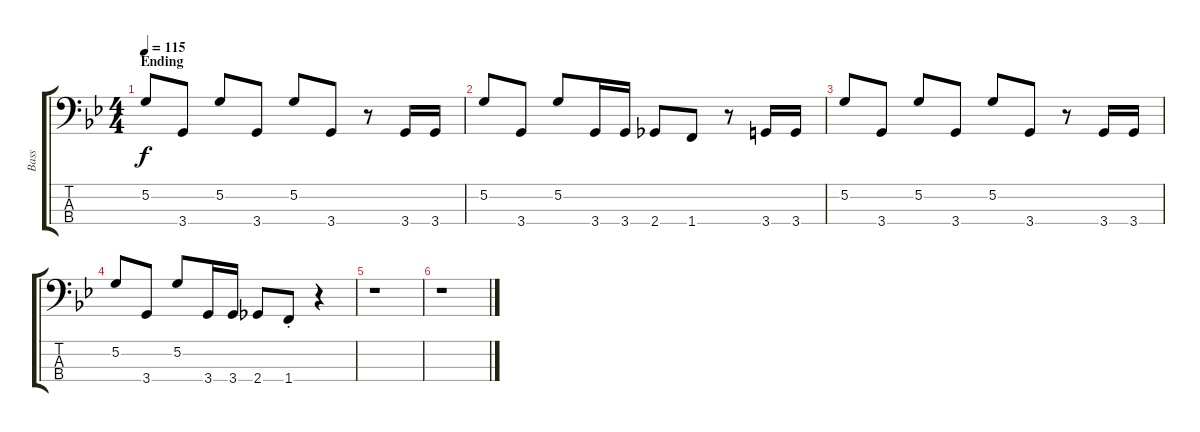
\track ("Bass" "Bass") {instrument electricbasspick}
\staff {score tabs}
\tuning (G2 D2 A1 E1) {hide}
\ts (4 4)
\section ("" "Ending")
\tempo 115
\clef f4
\ks bb
5.2.8{dy f} 3.4.8 5.2.8 3.4.8 5.2.8 3.4.8 r.8 3.4.16 3.4.16 |
5.2.8 3.4.8 5.2.8 3.4.16 3.4.16 2.4.8 1.4.8 r.8 3.4.16 3.4.16 |
5.2.8 3.4.8 5.2.8 3.4.8 5.2.8 3.4.8 r.8 3.4.16 3.4.16 |
5.2.8 3.4.8 5.2.8 3.4.16 3.4.16 2.4.8 1.4{st}.8 r.4 |
r.1 |
r.1
